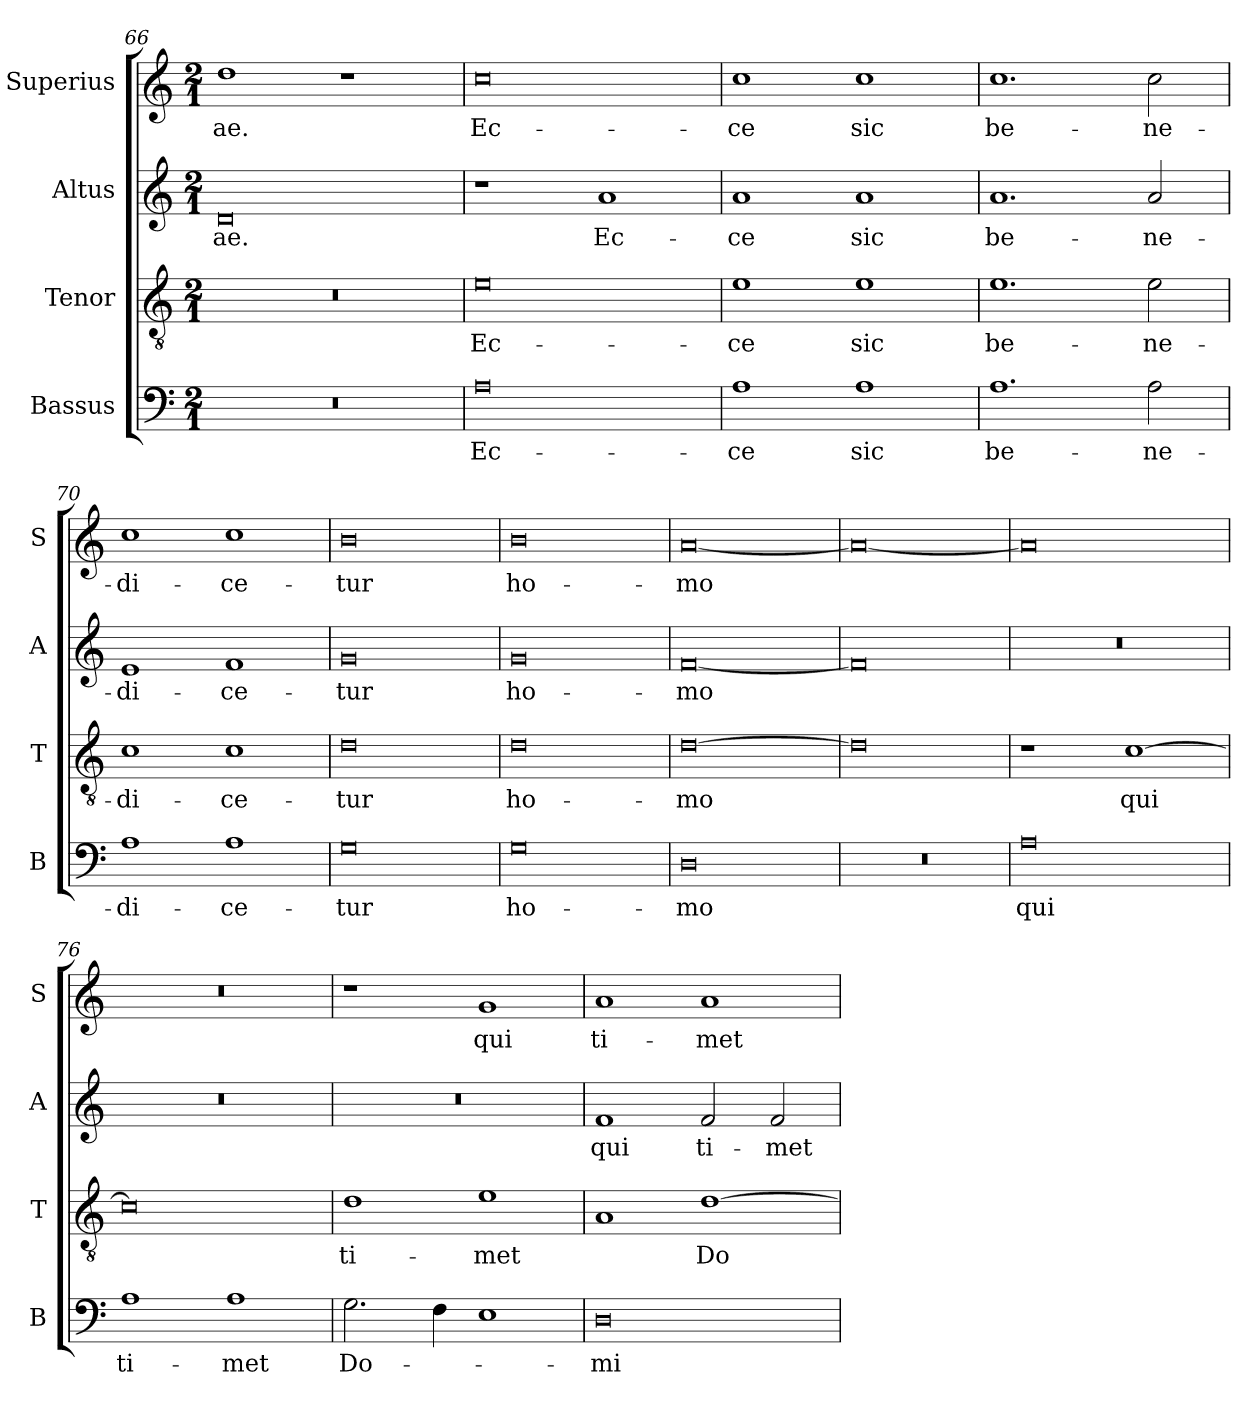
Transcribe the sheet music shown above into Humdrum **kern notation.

**kern	**text	**kern	**text	**kern	**text	**kern	**text
*part4	*part4	*part3	*part3	*part2	*part2	*part1	*part1
*staff4	*staff4	*staff3	*staff3	*staff2	*staff2	*staff1	*staff1
*I"Bassus	*	*I"Tenor	*	*I"Altus	*	*I"Superius	*
*I'B	*	*I'T	*	*I'A	*	*I'S	*
*clefF4	*	*clefGv2	*	*clefG2	*	*clefG2	*
*k[]	*	*k[]	*	*k[]	*	*k[]	*
*M2/1	*	*M2/1	*	*M2/1	*	*M2/1	*
=66	=66	=66	=66	=66	=66	=66	=66
0r	.	0r	.	0d	-ae.	1dd	-ae.
.	.	.	.	.	.	1r	.
=67	=67	=67	=67	=67	=67	=67	=67
0A	Ec-	0e	Ec-	1r	.	0cc	Ec-
.	.	.	.	1a	Ec-	.	.
=68	=68	=68	=68	=68	=68	=68	=68
1A	-ce	1e	-ce	1a	-ce	1cc	-ce
1A	sic	1e	sic	1a	sic	1cc	sic
=69	=69	=69	=69	=69	=69	=69	=69
1.A	be-	1.e	be-	1.a	be-	1.cc	be-
2A	-ne-	2e	-ne-	2a	-ne-	2cc	-ne-
=70	=70	=70	=70	=70	=70	=70	=70
1A	-di-	1c	-di-	1e	-di-	1cc	-di-
1A	-ce-	1c	-ce-	1f	-ce-	1cc	-ce-
=71	=71	=71	=71	=71	=71	=71	=71
0G	-tur	0d	-tur	0g	-tur	0b	-tur
=72	=72	=72	=72	=72	=72	=72	=72
0G	ho-	0d	ho-	0g	ho-	0b	ho-
=73	=73	=73	=73	=73	=73	=73	=73
0D	-mo	[0d	-mo	[0f	-mo	[0a	-mo
=74	=74	=74	=74	=74	=74	=74	=74
0r	.	0d]	.	0f]	.	0a_	.
=75	=75	=75	=75	=75	=75	=75	=75
0A	qui	1r	.	0r	.	0a]	.
.	.	[1c	qui	.	.	.	.
=76	=76	=76	=76	=76	=76	=76	=76
1A	ti-	0c]	.	0r	.	0r	.
1A	-met	.	.	.	.	.	.
=77	=77	=77	=77	=77	=77	=77	=77
2.G	Do-	1d	ti-	0r	.	1r	.
4F	.	.	.	.	.	.	.
1E	.	1e	-met	.	.	1g	qui
=78	=78	=78	=78	=78	=78	=78	=78
0D	-mi-	1A	.	1f	qui	1a	ti-
.	.	[1d	Do-	2f	ti-	1a	-met
.	.	.	.	2f	-met	.	.
=	=	=	=	=	=	=	=
*-	*-	*-	*-	*-	*-	*-	*-
